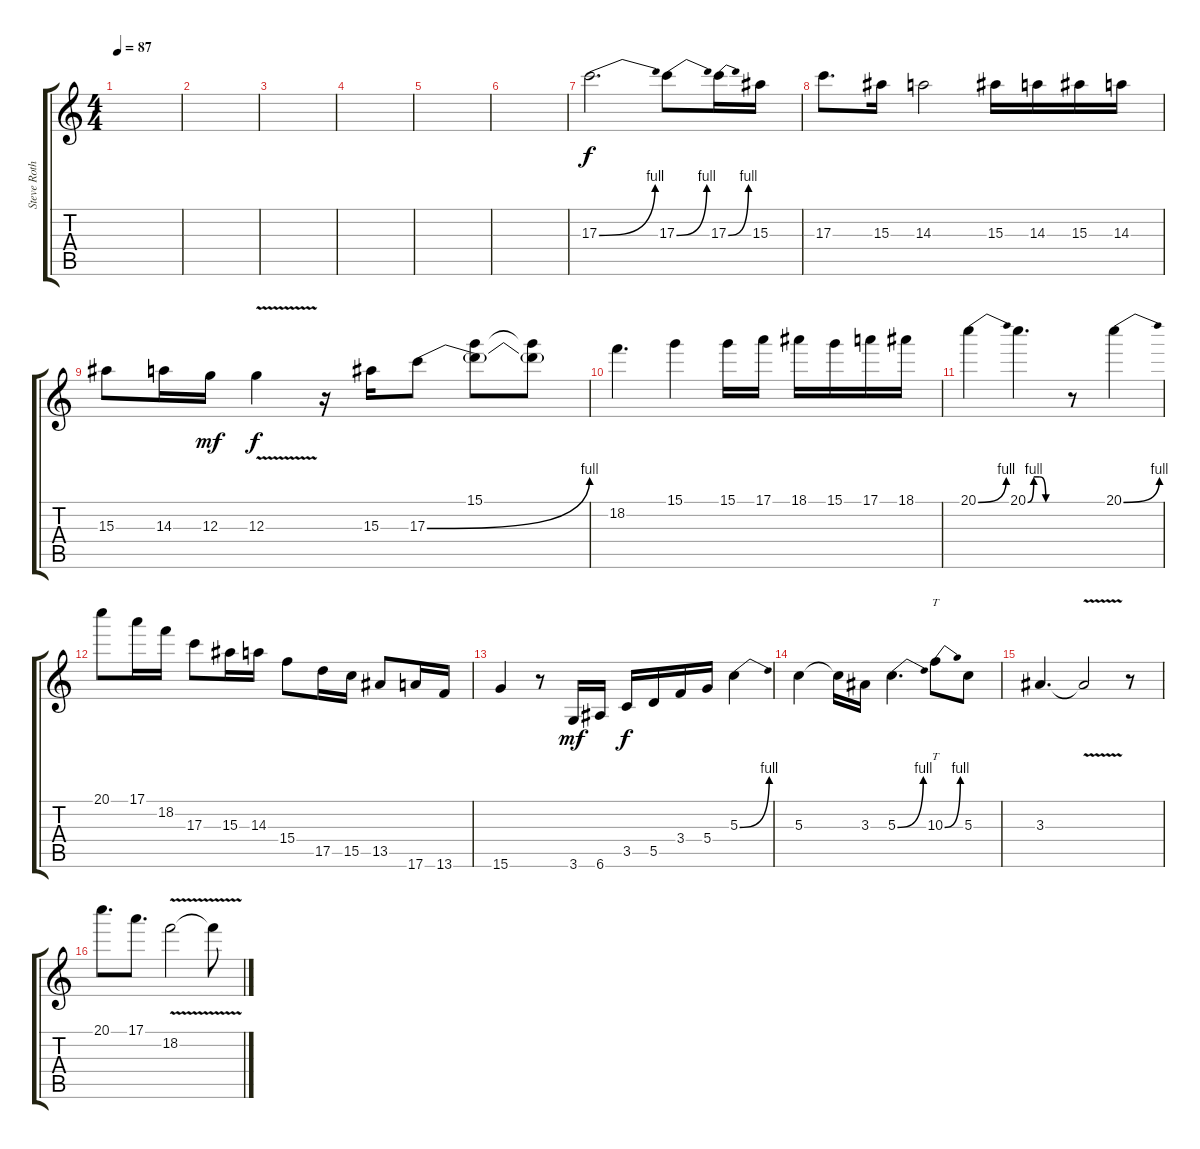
\track ("Steve Rothery Solo" "Steve Roth") {instrument overdrivenguitar}
\staff {score tabs}
\tuning (E4 B3 G3 D3 A2 E2) {hide}
\ts (4 4)
\tempo 87
\clef g2
\ks c
|
|
|
|
|
|
17.3{be (bend 0 0 60 4)}.2{d instrument overdrivenguitar} 17.3{be (bend 0 0 60 4)}.8 17.3{be (bend 0 0 60 4)}.16 15.3.16 |
17.3.8{d} 15.3.16 14.3.2 15.3.16 14.3.16 15.3.16 14.3.16 |
15.3.8 14.3.16 12.3.16{dy mf} 12.3{v}.4{dy f} r.16 15.3.16 17.3{be (bend 0 0 60 4)}.8 (15.1 17.3{t}).8 (15.1{t} 17.3{t}).8 |
18.2.4{d} 15.1.4 15.1.16 17.1.16 18.1.16 15.1.16 17.1.16 18.1.16 |
20.1{be (bend 0 0 60 4)}.4 20.1{be (custom 0 0 10 4 20 4 30 0 60 0)}.4{d} r.8 20.1{be (bend 0 0 60 4)}.4 |
20.1.8 17.1.16 18.2.16 17.3.8 15.3.16 14.3.16 15.4.8 17.5.16 15.5.16 13.5.8 17.6.16 13.6.16 |
15.6.4 r.8 3.6.16{dy mf} 6.6.16 3.5.16{dy f} 5.5.16 3.4.16 5.4.16 5.3{be (bend 0 0 60 4)}.4 |
5.3.4 5.3{t}.16 3.3.16 5.3{be (bend 0 0 60 4)}.4{d} 10.3{be (bend 0 0 60 4)}.8{tt} 5.3.8 |
3.3.4{d} 3.3{v t}.2 r.8 |
20.1.8{d} 17.1.8{d} 18.2{v}.2 18.2{t}.8
